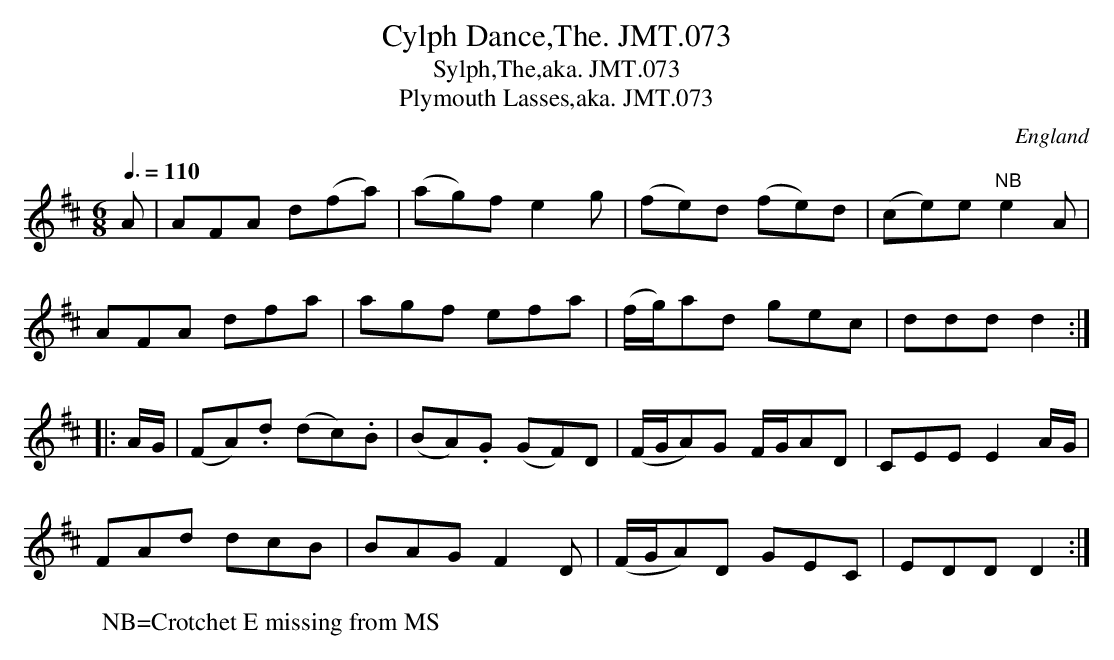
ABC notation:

X:1
T:Cylph Dance,The. JMT.073
T:Sylph,The,aka. JMT.073
T:Plymouth Lasses,aka. JMT.073
L:1/8
M:6/8
O:England
Q:3/8=110
K:D
A|AFA d(fa)|(ag)fe2g|(fe)d (fe)d|(ce)e"NB"e2A|!
AFA dfa|agf efa|(f/g/)ad gec|dddd2:|!
|:A/G/|(FA).d (dc).B|(BA).G (GF)D|(F/G/A)G F/G/AD|CEEE2A/G/|!
FAd dcB|BAGF2D|(F/G/A)D GEC|EDDD2:|
W:NB=Crotchet E missing from MS
